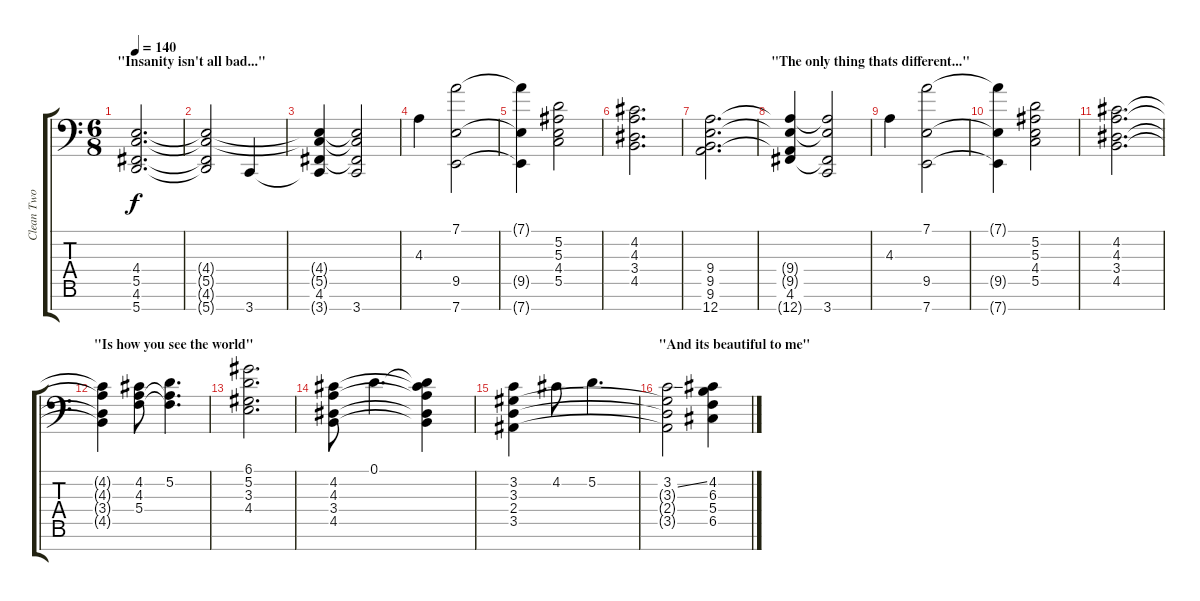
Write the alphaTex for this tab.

\track ("Clean Two" "Clean Two") {instrument acousticgrandpiano}
\staff {score tabs}
\tuning (D4 A3 F3 C3 G2 D2 A1) {hide}
\ts (6 8)
\section ("" "\"Insanity isn't all bad...\"")
\tempo 140
\clef f4
\ks c
(4.4 5.5 4.6 5.7).2{d dy f} |
(4.4{t} 5.5{t} 4.6{t} 5.7{t}).2 3.7.4 |
(4.4{t} 5.5{t} 4.6 3.7{t}).4 (4.4{t} 5.5{t} 4.6{t} 3.7).2 |
4.3.4 (7.1 9.5 7.7).2 |
(7.1{t} 9.5{t} 7.7{t}).4 (5.2 5.3 4.4 5.5).2 |
(4.2 4.3 3.4 4.5).2{d} |
(9.4 9.5 9.6 12.7).2{d} |
\section ("" "\"The only thing thats different...\"")
(9.4{t} 9.5{t} 4.6 12.7{t}).4 (9.4{t} 9.5{t} 4.6{t} 3.7).2 |
4.3.4 (7.1 9.5 7.7).2 |
(7.1{t} 9.5{t} 7.7{t}).4 (5.2 5.3 4.4 5.5).2 |
(4.2 4.3 3.4 4.5).2{d} |
\section ("" "\"Is how you see the world\"")
(4.2{t} 4.3{t} 3.4{t} 4.5{t}).4 (4.2 4.3 5.4).8 (5.2 4.3{t} 5.4{t}).4{d} |
(6.1 5.2 3.3 4.4).2{d} |
(4.2 4.3 3.4 4.5).8 0.1.4{d} (0.1{t} 4.2{t} 4.3{t} 3.4{t} 4.5{t}).4 |
(3.2 3.3 2.4 3.5).4 4.2.8 5.2.4{d} |
\section ("" "\"And its beautiful to me\"")
(3.2{ss} 3.3{t} 2.4{t} 3.5{t}).2 (4.2 6.3 5.4 6.5).4
